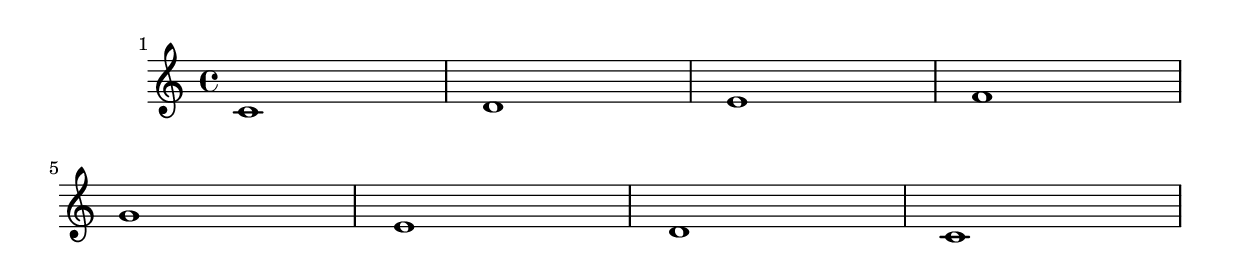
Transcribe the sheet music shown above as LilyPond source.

%% Do not edit this file; it is automatically
%% generated from LSR http://lsr.dsi.unimi.it
%% This file is in the public domain.
\version "2.13.10"

\header {
  lsrtags = "rhythms"

%% Translation of GIT committish: 5cab62e8738ff02eead438042743116391f306f5
  texidoces = "

De forma predeterminada se suprime el número del primer compás de una
partitura si es menor o igual a @q{1}.  Al establecer el valor de
@code{barNumberVisibility} a @code{all-bar-numbers-visible}, se puede
imprimir cualquier número de compás para el primer compás y todos los
siguientes.  Observe que, para que esto funcione, se debe insertar una
líinea divisoria vacía antes de la primera nota.

"

  doctitlees = "Imprimir el número de compás en el primer compás"


%% Translation of GIT committish: d96023d8792c8af202c7cb8508010c0d3648899d
  texidocde = "
Standardmäßig wird die erste Taktzahl einer Paritur nicht gesetzt,
wenn sie weniger oder gleich '1' ist.  Indem man @code{barNumberVisibility}
auf @code{all-bar-numbers-visible} setzt, kann eine beliebige
Taktzahl für den ersten und die folgenden Takte gesetzt werden.
Eine leere Taktlinie muss jedoch vor der ersten Note eingefügt
werden, damit das funktioniert.

"
  doctitlede = "Setzen der Taktnummer für den ersten Takt"


%% Translation of GIT committish: 21c8461ea87cd670a35a40b91d3ef20de03a0409
  texidocfr = "
Par défaut, LilyPond n'affiche pas le premier numéro de mesure s'il est
inférieur à 2. Le fait de définir @code{barNumberVisibility} à
@code{all-bar-numbers-visible} vous permettra d'imprimer n'importe quel
numéro pour la première mesure.  À noter que l'impression d'un numéro
de mesure ne peut intervenir que s'il y a une barre.  Aussi, pour
pouvoir le faire au début d'un morceau, devrez-vous ajouter une barre
vide avant la première note.

"
  doctitlefr = "Afficher le numéro de la première mesure"

  texidoc = "
By default, the first bar number in a score is suppressed if it is less
than or equal to `1'.  By setting @code{barNumberVisibility} to
@code{all-bar-numbers-visible}, any bar number can be printed for the
first measure and all subsequent measures.  Note that an empty bar line
must be inserted before the first note for this to work.

"
  doctitle = "Printing the bar number for the first measure"
} % begin verbatim

\relative c' {
  \set Score.barNumberVisibility = #all-bar-numbers-visible
  \bar ""
  c1 | d | e | f \break
  g1 | e | d | c
}

